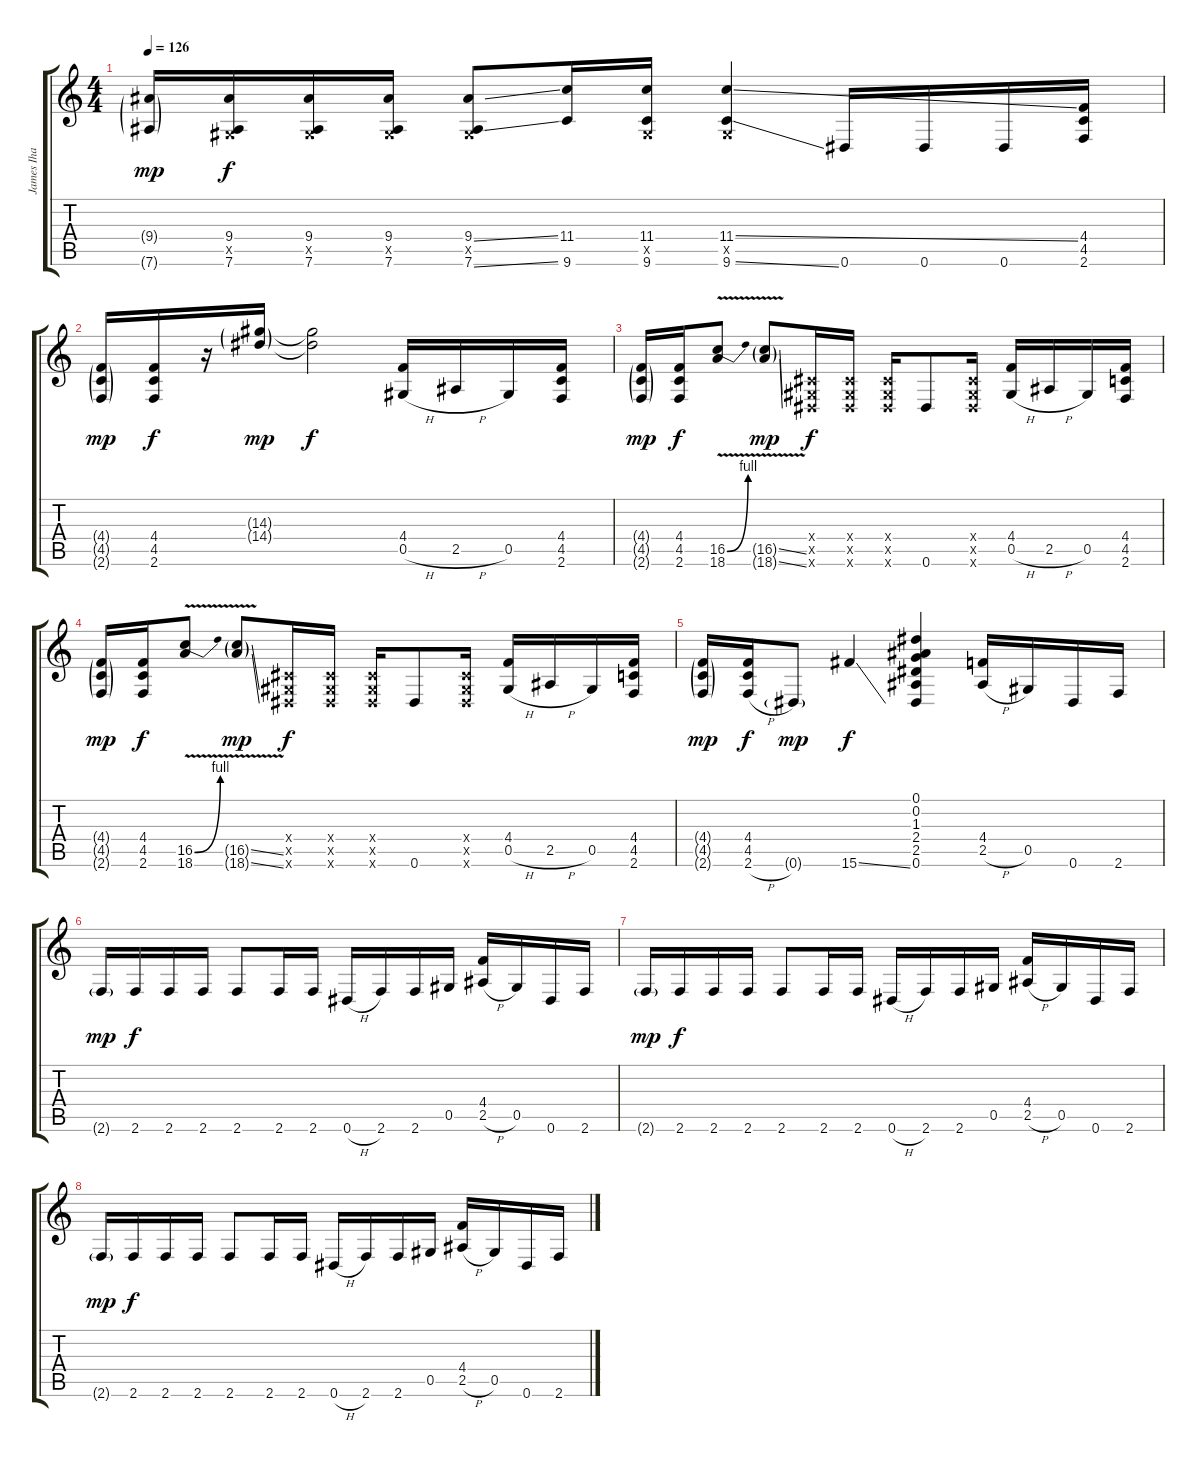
\track ("James Iha" "James Iha") {instrument overdrivenguitar}
\staff {score tabs}
\tuning (Eb4 Bb3 Gb3 Db3 Ab2 Eb2) {hide}
\ts (4 4)
\tempo 126
\clef g2
\ks c
(9.4{g} 7.6{g}).16{dy mp} (9.4 0.5{x} 7.6).16{dy f} (9.4 0.5{x} 7.6).16 (9.4 0.5{x} 7.6).16 (9.4{ss} 0.5{x} 7.6{ss}).8 (11.4 9.6).16 (11.4 0.5{x} 9.6).16 (11.4{ss} 0.5{x} 9.6{ss}).4 0.6.16 0.6.16 0.6.16 (4.4 4.5 2.6).16 |
(4.4{g} 4.5{g} 2.6{g}).16{dy mp} (4.4 4.5 2.6).16{dy f} r.16 (14.3{g} 14.4{g}).16{dy mp} (14.3{t} 14.4{t}).2{dy f} (4.4 0.5{h}).16 2.5{h}.16 0.5.16 (4.4 4.5 2.6).16 |
(4.4{g} 4.5{g} 2.6{g}).16{dy mp} (4.4 4.5 2.6).16{dy f} (16.5{be (bend 0 0 60 4) v} 18.6{v}).8 (16.5{v ss g} 18.6{v ss g}).8{dy mp} (0.4{x} 0.5{x} 0.6{x}).16{dy f} (0.4{x} 0.5{x} 0.6{x}).16 (0.4{x} 0.5{x} 0.6{x}).16 0.6.8 (0.4{x} 0.5{x} 0.6{x}).16 (4.4 0.5{h}).16 2.5{h}.16 0.5.16 (4.4 4.5 2.6).16 |
(4.4{g} 4.5{g} 2.6{g}).16{dy mp} (4.4 4.5 2.6).16{dy f} (16.5{be (bend 0 0 60 4) v} 18.6{v}).8 (16.5{v ss g} 18.6{v ss g}).8{dy mp} (0.4{x} 0.5{x} 0.6{x}).16{dy f} (0.4{x} 0.5{x} 0.6{x}).16 (0.4{x} 0.5{x} 0.6{x}).16 0.6.8 (0.4{x} 0.5{x} 0.6{x}).16 (4.4 0.5{h}).16 2.5{h}.16 0.5.16 (4.4 4.5 2.6).16 |
(4.4{g} 4.5{g} 2.6{g}).16{dy mp} (4.4 4.5 2.6{h}).16{dy f} 0.6{g}.8{dy mp} 15.6{ss}.4{dy f} (0.1 0.2 1.3 2.4 2.5 0.6).4 (4.4 2.5{h}).16 0.5.16 0.6.16 2.6.16 |
2.6{g}.16{dy mp} 2.6.16{dy f} 2.6.16 2.6.16 2.6.8 2.6.16 2.6.16 0.6{h}.16 2.6.16 2.6.16 0.5.16 (4.4 2.5{h}).16 0.5.16 0.6.16 2.6.16 |
2.6{g}.16{dy mp} 2.6.16{dy f} 2.6.16 2.6.16 2.6.8 2.6.16 2.6.16 0.6{h}.16 2.6.16 2.6.16 0.5.16 (4.4 2.5{h}).16 0.5.16 0.6.16 2.6.16 |
2.6{g}.16{dy mp} 2.6.16{dy f} 2.6.16 2.6.16 2.6.8 2.6.16 2.6.16 0.6{h}.16 2.6.16 2.6.16 0.5.16 (4.4 2.5{h}).16 0.5.16 0.6.16 2.6.16
